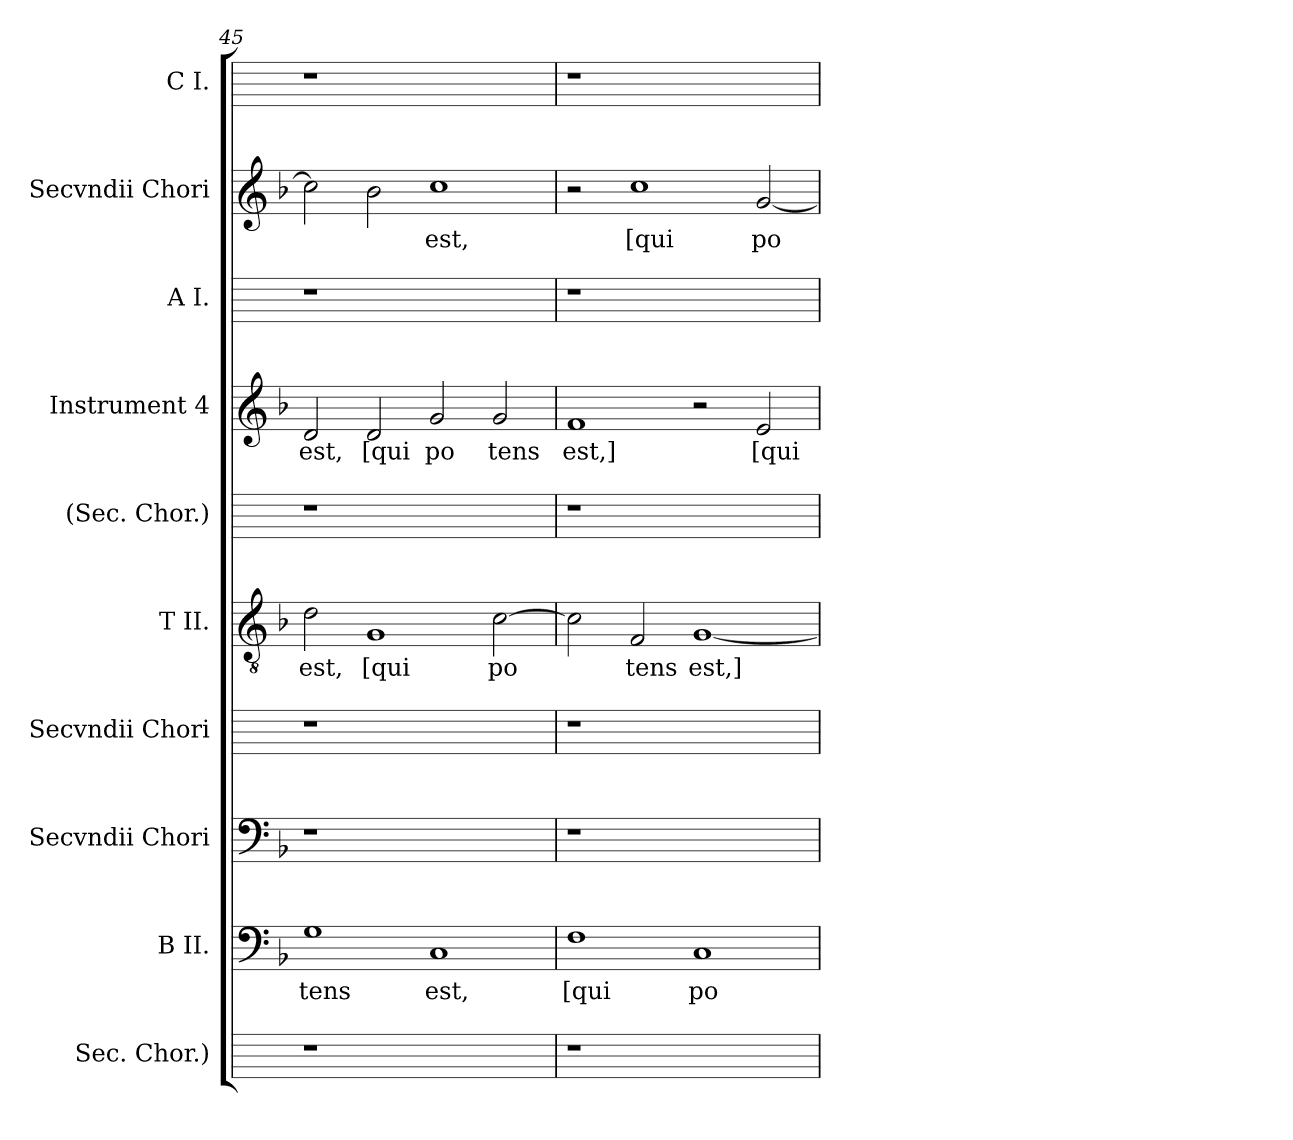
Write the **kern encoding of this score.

**kern	**kern	**text	**kern	**kern	**kern	**text	**kern	**kern	**text	**kern	**kern	**text	**kern
*part10	*part9	*part9	*part8	*part7	*part6	*part6	*part5	*part4	*part4	*part3	*part2	*part2	*part1
*staff10	*staff9	*staff9	*staff8	*staff7	*staff6	*staff6	*staff5	*staff4	*staff4	*staff3	*staff2	*staff2	*staff1
*I"Sec. Chor.)	*I"B II.	*	*I"Secvndii Chori	*I"Secvndii Chori	*I"T II.	*	*I"(Sec. Chor.)	*I"Instrument 4	*	*I"A I.	*I"Secvndii Chori	*	*I"C I.
*I'Ch	*I'B II.	*	*I'Sec. Chor.	*I'Ch	*I'T II.	*	*I'Ch	*	*	*I'A I.	*I'C II.	*	*I'C I.
*	*clefF4	*	*clefF4	*	*clefGv2	*	*	*clefG2	*	*	*clefG2	*	*
*	*k[b-]	*	*k[b-]	*	*k[b-]	*	*	*k[b-]	*	*	*k[b-]	*	*
*	*F:	*	*F:	*	*F:	*	*	*F:	*	*	*F:	*	*
=45	=45	=45	=45	=45	=45	=45	=45	=45	=45	=45	=45	=45	=45
!	!	!LO:LY:b:cj	!	!	!	!LO:LY:b:cj	!	!	!LO:LY:b:cj	!	!	!	!
1r	1G	-tens	1r	1r	2d\	est,	1r	2d/	est,	1r	2cc\]	.	1r
!	!	!	!	!	!	!LO:LY:b:cj	!	!	!LO:LY:b:cj	!	!	!	!
.	.	.	.	.	1G	[qui	.	2d/	[qui	.	2b-\	.	.
!	!	!LO:LY:b:cj	!	!	!	!	!	!	!LO:LY:b:cj	!	!	!LO:LY:b:cj	!
1ryy	1C	est,	1ryy	1ryy	.	.	1ryy	2g/	po	1ryy	1cc	est,	1ryy
!	!	!	!	!	!	!LO:LY:b:cj	!	!	!LO:LY:b:cj	!	!	!	!
.	.	.	.	.	[>2c\	po	.	2g/	tens	.	.	.	.
=46	=46	=46	=46	=46	=46	=46	=46	=46	=46	=46	=46	=46	=46
!	!	!LO:LY:b:cj	!	!	!	!	!	!	!LO:LY:b:cj	!	!	!	!
1r	1F	[qui	1r	1r	2c\]	.	1r	1f	est,]	1r	2r	.	1r
!	!	!	!	!	!	!LO:LY:b:cj	!	!	!	!	!	!LO:LY:b:cj	!
.	.	.	.	.	2F/	tens	.	.	.	.	1cc	[qui	.
!	!	!LO:LY:b:cj	!	!	!	!LO:LY:b	!	!	!	!	!	!	!
1ryy	1C	po-	1ryy	1ryy	[<1G	est,]	1ryy	2r	.	1ryy	.	.	1ryy
!	!	!	!	!	!	!	!	!	!LO:LY:b:cj	!	!	!LO:LY:b:cj	!
.	.	.	.	.	.	.	.	2e/	[qui	.	[<2g/	po	.
=	=	=	=	=	=	=	=	=	=	=	=	=	=
*-	*-	*-	*-	*-	*-	*-	*-	*-	*-	*-	*-	*-	*-
